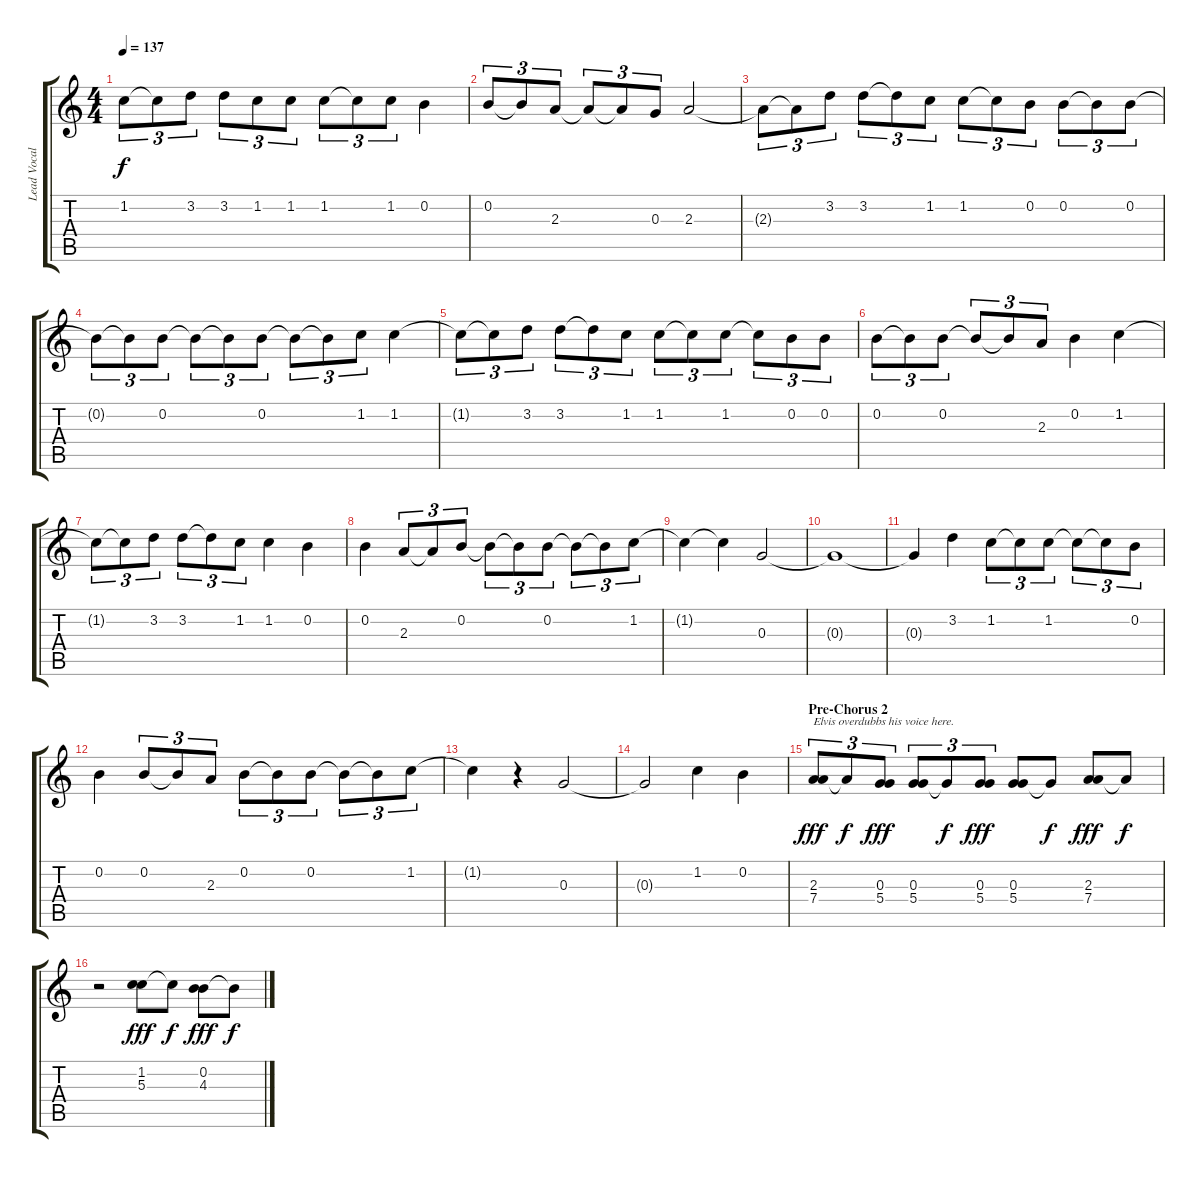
\track ("Lead Vocals (Costello)" "Lead Vocal") {instrument electricguitarjazz}
\staff {score tabs}
\tuning (E4 B3 G3 D3 A2 E2) {hide}
\ts (4 4)
\tempo 137
\clef g2
\ks c
1.2{t}.8{tu (3 2) dy f} 1.2{t}.8{tu (3 2)} 3.2.8{tu (3 2)} 3.2.8{tu (3 2)} 1.2.8{tu (3 2)} 1.2.8{tu (3 2)} 1.2.8{tu (3 2)} 1.2{t}.8{tu (3 2)} 1.2.8{tu (3 2)} 0.2.4 |
0.2.8{tu (3 2)} 0.2{t}.8{tu (3 2)} 2.3.8{tu (3 2)} 2.3{t}.8{tu (3 2)} 2.3{t}.8{tu (3 2)} 0.3.8{tu (3 2)} 2.3.2 |
2.3{t}.8{tu (3 2)} 2.3{t}.8{tu (3 2)} 3.2.8{tu (3 2)} 3.2.8{tu (3 2)} 3.2{t}.8{tu (3 2)} 1.2.8{tu (3 2)} 1.2.8{tu (3 2)} 1.2{t}.8{tu (3 2)} 0.2.8{tu (3 2)} 0.2.8{tu (3 2)} 0.2{t}.8{tu (3 2)} 0.2.8{tu (3 2)} |
0.2{t}.8{tu (3 2)} 0.2{t}.8{tu (3 2)} 0.2.8{tu (3 2)} 0.2{t}.8{tu (3 2)} 0.2{t}.8{tu (3 2)} 0.2.8{tu (3 2)} 0.2{t}.8{tu (3 2)} 0.2{t}.8{tu (3 2)} 1.2.8{tu (3 2)} 1.2.4 |
1.2{t}.8{tu (3 2)} 1.2{t}.8{tu (3 2)} 3.2.8{tu (3 2)} 3.2.8{tu (3 2)} 3.2{t}.8{tu (3 2)} 1.2.8{tu (3 2)} 1.2.8{tu (3 2)} 1.2{t}.8{tu (3 2)} 1.2.8{tu (3 2)} 1.2{t}.8{tu (3 2)} 0.2.8{tu (3 2)} 0.2.8{tu (3 2)} |
0.2.8{tu (3 2)} 0.2{t}.8{tu (3 2)} 0.2.8{tu (3 2)} 0.2{t}.8{tu (3 2)} 0.2{t}.8{tu (3 2)} 2.3.8{tu (3 2)} 0.2.4 1.2.4 |
1.2{t}.8{tu (3 2)} 1.2{t}.8{tu (3 2)} 3.2.8{tu (3 2)} 3.2.8{tu (3 2)} 3.2{t}.8{tu (3 2)} 1.2.8{tu (3 2)} 1.2.4 0.2.4 |
0.2.4 2.3.8{tu (3 2)} 2.3{t}.8{tu (3 2)} 0.2.8{tu (3 2)} 0.2{t}.8{tu (3 2)} 0.2{t}.8{tu (3 2)} 0.2.8{tu (3 2)} 0.2{t}.8{tu (3 2)} 0.2{t}.8{tu (3 2)} 1.2.8{tu (3 2)} |
1.2{t}.4 1.2{t}.4 0.3.2 |
0.3{t}.1 |
0.3{t}.4 3.2.4 1.2.8{tu (3 2)} 1.2{t}.8{tu (3 2)} 1.2.8{tu (3 2)} 1.2{t}.8{tu (3 2)} 1.2{t}.8{tu (3 2)} 0.2.8{tu (3 2)} |
0.2.4 0.2.8{tu (3 2)} 0.2{t}.8{tu (3 2)} 2.3.8{tu (3 2)} 0.2.8{tu (3 2)} 0.2{t}.8{tu (3 2)} 0.2.8{tu (3 2)} 0.2{t}.8{tu (3 2)} 0.2{t}.8{tu (3 2)} 1.2.8{tu (3 2)} |
1.2{t}.4 r.4 0.3.2 |
0.3{t}.2 1.2.4 0.2.4 |
\section ("" "Pre-Chorus 2")
(2.3 7.4).8{tu (3 2) txt "Elvis overdubbs his voice here." dy fff} 2.3{t}.8{tu (3 2) dy f} (0.3 5.4).8{tu (3 2) dy fff} (0.3 5.4).8{tu (3 2)} 0.3{t}.8{tu (3 2) dy f} (0.3 5.4).8{tu (3 2) dy fff} (0.3 5.4).8 0.3{t}.8{dy f} (2.3 7.4).8{dy fff} 2.3{t}.8{dy f} |
r.2 (1.2 5.3).8{dy fff} 1.2{t}.8{dy f} (0.2 4.3).8{dy fff} 0.2{t}.8{dy f}
